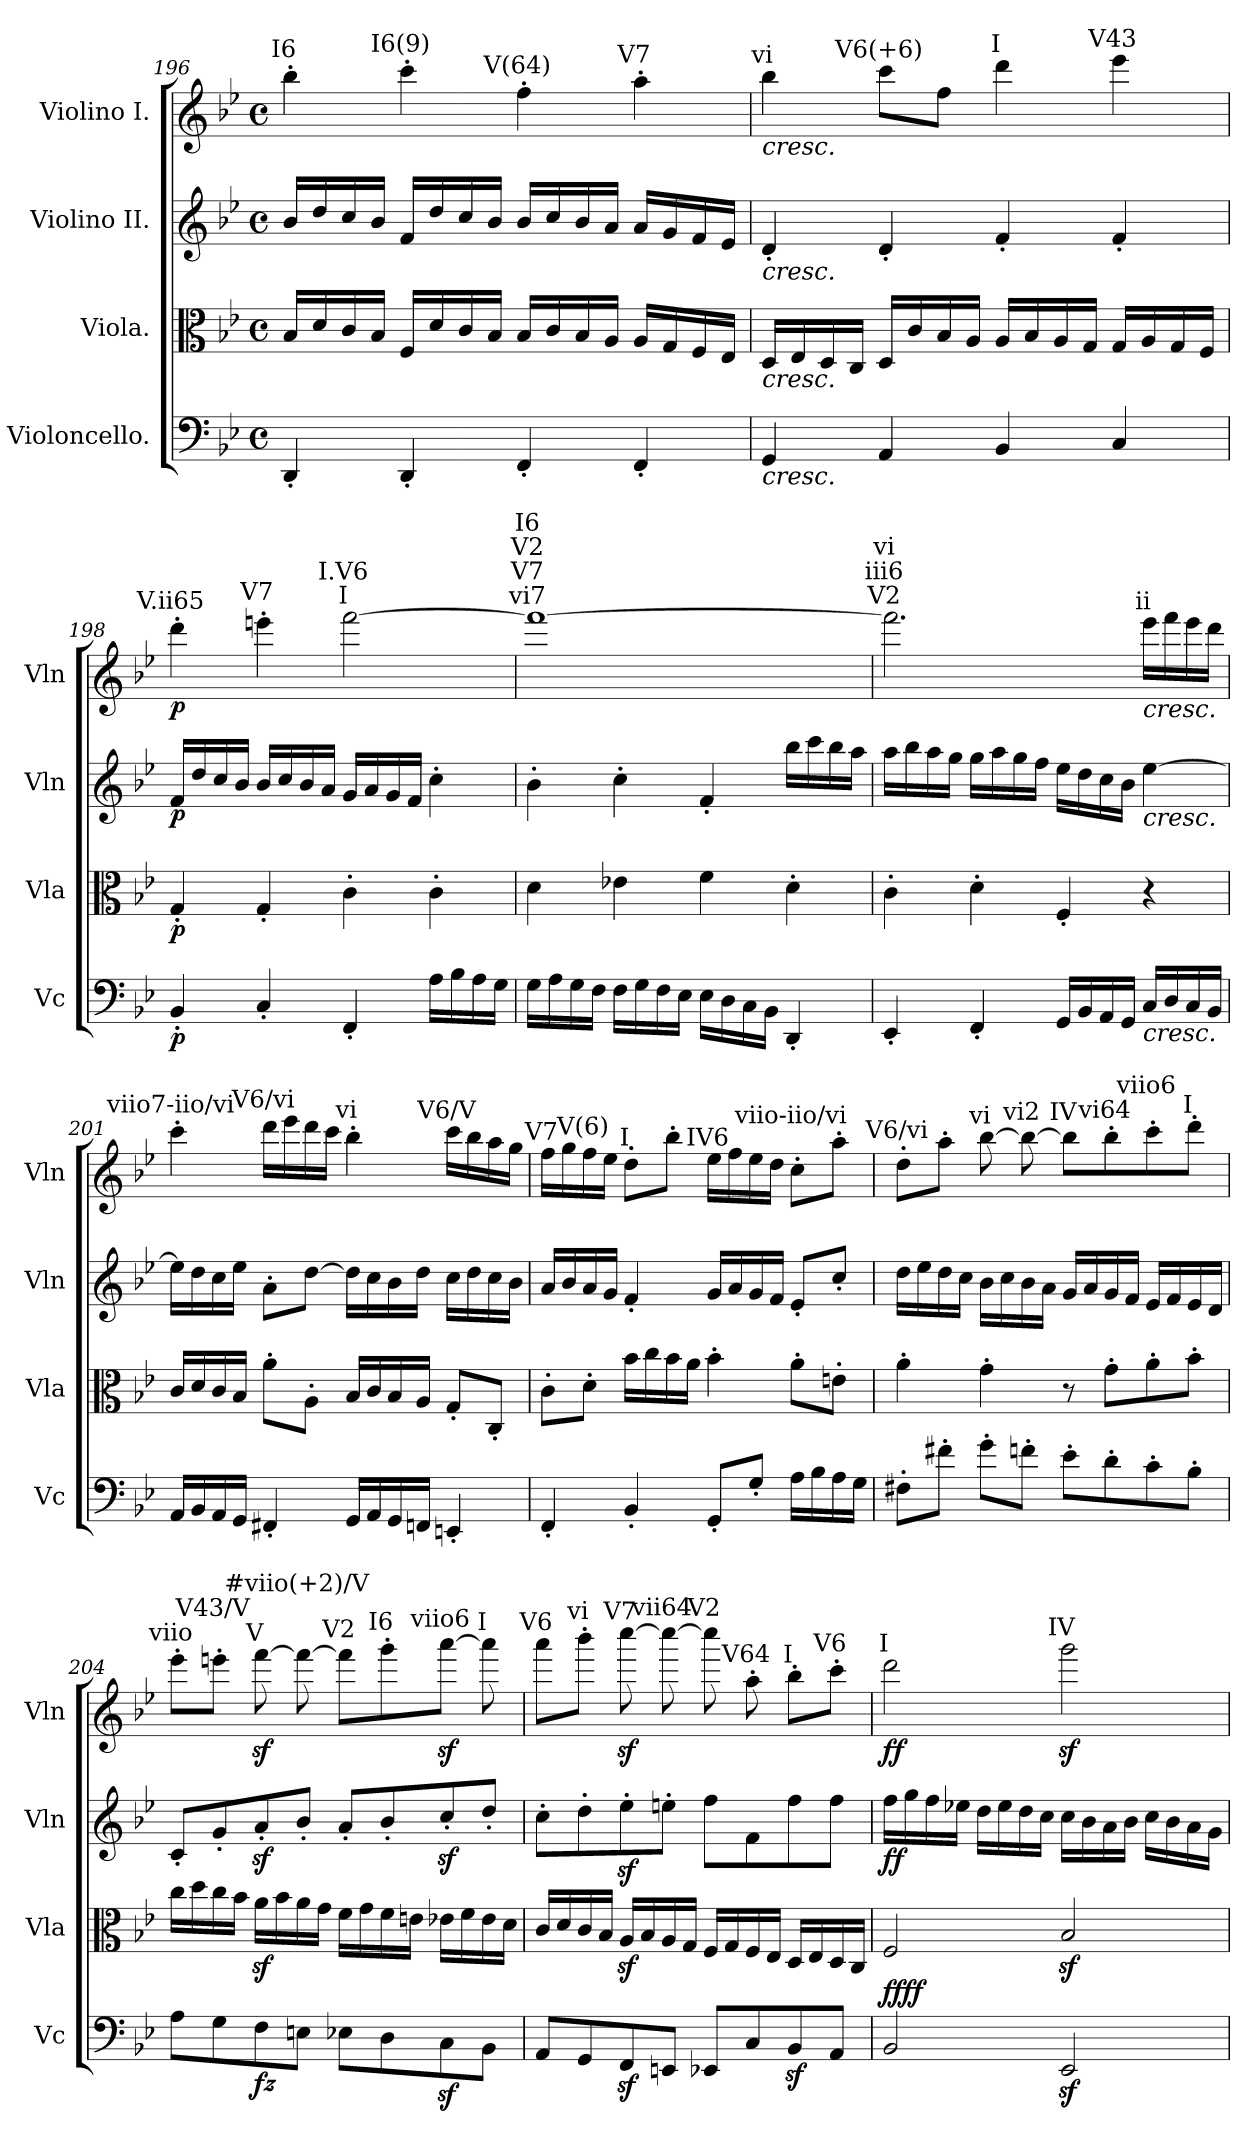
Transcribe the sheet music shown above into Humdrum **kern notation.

**kern	**dynam	**kern	**dynam	**kern	**dynam	**kern	**dynam
*part4	*part4	*part3	*part3	*part2	*part2	*part1	*part1
*staff4	*staff4	*staff3	*staff3	*staff2	*staff2	*staff1	*staff1
*I"Violoncello.	*	*I"Viola.	*	*I"Violino II.	*	*I"Violino I.	*
*I'Vc	*	*I'Vla	*	*I'Vln	*	*I'Vln	*
!!LO:LB:g=z
*clefF4	*	*clefC3	*	*clefG2	*	*clefG2	*
*k[b-e-]	*	*k[b-e-]	*	*k[b-e-]	*	*k[b-e-]	*
*B-:	*	*B-:	*	*B-:	*	*B-:	*
*M4/4	*	*M4/4	*	*M4/4	*	*M4/4	*
*met(c)	*	*met(c)	*	*met(c)	*	*met(c)	*
=196	=196	=196	=196	=196	=196	=196	=196
!	!	!	!	!	!	!LO:TX:a:cj:t=I6	!
4DD'</	.	16B-/LL	.	16b-/LL	.	4bb-'>\	.
.	.	16d/	.	16dd/	.	.	.
.	.	16c/	.	16cc/	.	.	.
.	.	16B-/JJ	.	16b-/JJ	.	.	.
!	!	!	!	!	!	!LO:TX:a:cj:t=I6(9)	!
4DD'</	.	16F/LL	.	16f/LL	.	4ccc'>\	.
.	.	16d/	.	16dd/	.	.	.
.	.	16c/	.	16cc/	.	.	.
.	.	16B-/JJ	.	16b-/JJ	.	.	.
!	!	!	!	!	!	!LO:TX:a:cj:t=V(64)	!
4FF'</	.	16B-/LL	.	16b-/LL	.	4ff'>\	.
.	.	16c/	.	16cc/	.	.	.
.	.	16B-/	.	16b-/	.	.	.
.	.	16A/JJ	.	16a/JJ	.	.	.
!	!	!	!	!	!	!LO:TX:a:cj:t=V7	!
4FF'</	.	16A/LL	.	16a/LL	.	4aa'>\	.
.	.	16G/	.	16g/	.	.	.
.	.	16F/	.	16f/	.	.	.
.	.	16E-/JJ	.	16e-/JJ	.	.	.
!!LO:LB:g=z
=197	=197	=197	=197	=197	=197	=197	=197
!	!	!	!	!	!	!LO:TX:a:cj:t=vi	!
!	!	!	!	!	!	!LO:TX:b:i:t=cresc.	!
!	!	!	!	!LO:TX:b:i:t=cresc.	!	!	!
!	!	!LO:TX:b:i:t=cresc.	!	!	!	!	!
!LO:TX:b:i:t=cresc.	!	!	!	!	!	!	!
4GG/	.	16D/LL	.	4d'</	.	4bb-\	.
.	.	16E-/	.	.	.	.	.
.	.	16D/	.	.	.	.	.
.	.	16C/JJ	.	.	.	.	.
!	!	!	!	!	!	!LO:TX:a:cj:t=V6(+6)	!
4AA/	.	16D/LL	.	4d'</	.	8ccc\L	.
.	.	16c/	.	.	.	.	.
.	.	16B-/	.	.	.	8ff\J	.
.	.	16A/JJ	.	.	.	.	.
!	!	!	!	!	!	!LO:TX:a:cj:t=I	!
4BB-/	.	16A/LL	.	4f'</	.	4ddd\	.
.	.	16B-/	.	.	.	.	.
.	.	16A/	.	.	.	.	.
.	.	16G/JJ	.	.	.	.	.
!	!	!	!	!	!	!LO:TX:a:cj:t=V43	!
4C/	.	16G/LL	.	4f'</	.	4eee-\	.
.	.	16A/	.	.	.	.	.
.	.	16G/	.	.	.	.	.
.	.	16F/JJ	.	.	.	.	.
=198	=198	=198	=198	=198	=198	=198	=198
!	!	!	!	!	!	!LO:TX:a:cj:t=V.ii65	!
!	!LO:DY:b	!	!LO:DY:b	!	!LO:DY:b	!	!LO:DY:b
4BB-'</	p	4G'</	p	16f/LL	p	4ddd'>\	p
.	.	.	.	16dd/	.	.	.
.	.	.	.	16cc/	.	.	.
.	.	.	.	16b-/JJ	.	.	.
!	!	!	!	!	!	!LO:TX:a:cj:t=V7	!
4C'</	.	4G'</	.	16b-/LL	.	4eeen'>\	.
.	.	.	.	16cc/	.	.	.
.	.	.	.	16b-/	.	.	.
.	.	.	.	16a/JJ	.	.	.
!	!	!	!	!	!	!LO:TX:a:cj:t=I	!
!	!	!	!	!	!	!LO:TX:a:cj:t=I.V6	!
4FF'</	.	4c'>\	.	16g/LL	.	[2fff\	.
.	.	.	.	16a/	.	.	.
.	.	.	.	16g/	.	.	.
.	.	.	.	16f/JJ	.	.	.
16A\LL	.	4c'>\	.	4cc'>\	.	.	.
16B-\	.	.	.	.	.	.	.
16A\	.	.	.	.	.	.	.
16G\JJ	.	.	.	.	.	.	.
=199	=199	=199	=199	=199	=199	=199	=199
!	!	!	!	!	!	!LO:TX:a:cj:t=vi7	!
!	!	!	!	!	!	!LO:TX:a:cj:t=V7	!
!	!	!	!	!	!	!LO:TX:a:cj:t=V2	!
!	!	!	!	!	!	!LO:TX:a:cj:t=I6	!
16G\LL	.	4d\	.	4b-'>\	.	1fff_	.
16A\	.	.	.	.	.	.	.
16G\	.	.	.	.	.	.	.
16F\JJ	.	.	.	.	.	.	.
16F\LL	.	4e-X\	.	4cc'>\	.	.	.
16G\	.	.	.	.	.	.	.
16F\	.	.	.	.	.	.	.
16E-\JJ	.	.	.	.	.	.	.
16E-\LL	.	4f\	.	4f'</	.	.	.
16D\	.	.	.	.	.	.	.
16C\	.	.	.	.	.	.	.
16BB-\JJ	.	.	.	.	.	.	.
4DD'</	.	4d'>\	.	16bb-\LL	.	.	.
.	.	.	.	16ccc\	.	.	.
.	.	.	.	16bb-\	.	.	.
.	.	.	.	16aa\JJ	.	.	.
!!LO:PB:g=z
=200	=200	=200	=200	=200	=200	=200	=200
!	!	!	!	!	!	!LO:TX:a:cj:t=V2	!
!	!	!	!	!	!	!LO:TX:a:cj:t=iii6	!
!	!	!	!	!	!	!LO:TX:a:cj:t=vi	!
4EE-'</	.	4c'>\	.	16aa\LL	.	2.fff\]	.
.	.	.	.	16bb-\	.	.	.
.	.	.	.	16aa\	.	.	.
.	.	.	.	16gg\JJ	.	.	.
4FF'</	.	4d'>\	.	16gg\LL	.	.	.
.	.	.	.	16aa\	.	.	.
.	.	.	.	16gg\	.	.	.
.	.	.	.	16ff\JJ	.	.	.
16GG/LL	.	4F'</	.	16ee-\LL	.	.	.
16BB-/	.	.	.	16dd\	.	.	.
16AA/	.	.	.	16cc\	.	.	.
16GG/JJ	.	.	.	16b-\JJ	.	.	.
!	!	!	!	!	!	!LO:TX:a:cj:t=ii	!
!	!	!	!	!	!	!LO:TX:b:i:t=cresc.	!
!	!	!	!	!LO:TX:b:i:t=cresc.	!	!	!
!LO:TX:b:i:t=cresc.	!	!	!	!	!	!	!
16C/LL	.	4r	.	[4ee-\	.	16eee-\LL	.
16D/	.	.	.	.	.	16fff\	.
16C/	.	.	.	.	.	16eee-\	.
16BB-/JJ	.	.	.	.	.	16ddd\JJ	.
=201	=201	=201	=201	=201	=201	=201	=201
!	!	!	!	!	!	!LO:TX:a:cj:t=viio7-iio/vi	!
16AA/LL	.	16c/LL	.	16ee-\LL]	.	4ccc'>\	.
16BB-/	.	16d/	.	16dd\	.	.	.
16AA/	.	16c/	.	16cc\	.	.	.
16GG/JJ	.	16B-/JJ	.	16ee-\JJ	.	.	.
!	!	!	!	!	!	!LO:TX:a:cj:t=V6/vi	!
4FF#X'</	.	8a'>\L	.	8a'>\L	.	16ddd\LL	.
.	.	.	.	.	.	16eee-\	.
.	.	8A'>\J	.	[8dd\J	.	16ddd\	.
.	.	.	.	.	.	16ccc\JJ	.
!	!	!	!	!	!	!LO:TX:a:cj:t=vi	!
16GG/LL	.	16B-/LL	.	16dd\LL]	.	4bb-'>\	.
16AA/	.	16c/	.	16cc\	.	.	.
16GG/	.	16B-/	.	16b-\	.	.	.
16FFn/JJ	.	16A/JJ	.	16dd\JJ	.	.	.
!	!	!	!	!	!	!LO:TX:a:cj:t=V6/V	!
4EEn'</	.	8G'</L	.	16cc\LL	.	16ccc\LL	.
.	.	.	.	16dd\	.	16bb-\	.
.	.	8C'</J	.	16cc\	.	16aa\	.
.	.	.	.	16b-\JJ	.	16gg\JJ	.
!!LO:LB:g=z
=202	=202	=202	=202	=202	=202	=202	=202
!	!	!	!	!	!	!LO:TX:a:cj:t=V7	!
4FF'</	.	8c'>\L	.	16a/LL	.	16ff\LL	.
.	.	.	.	16b-/	.	16gg\	.
!	!	!	!	!	!	!LO:TX:a:cj:t=V(6)	!
.	.	8d'>\J	.	16a/	.	16ff\	.
.	.	.	.	16g/JJ	.	16ee-\JJ	.
!	!	!	!	!	!	!LO:TX:a:cj:t=I	!
4BB-'</	.	16b-\LL	.	4f'</	.	8dd'>\L	.
.	.	16cc\	.	.	.	.	.
.	.	16b-\	.	.	.	8bb-'>\J	.
.	.	16a\JJ	.	.	.	.	.
!	!	!	!	!	!	!LO:TX:a:cj:t=IV6	!
8GG'</L	.	4b-'>\	.	16g/LL	.	16ee-\LL	.
.	.	.	.	16a/	.	16ff\	.
8G'</J	.	.	.	16g/	.	16ee-\	.
.	.	.	.	16f/JJ	.	16dd\JJ	.
!	!	!	!	!	!	!LO:TX:a:cj:t=viio-iio/vi	!
16A\LL	.	8a'>\L	.	8e-'</L	.	8cc'>\L	.
16B-\	.	.	.	.	.	.	.
16A\	.	8en'>\J	.	8cc'</J	.	8aa'>\J	.
16G\JJ	.	.	.	.	.	.	.
!!LO:LB:g=z
=203	=203	=203	=203	=203	=203	=203	=203
!	!	!	!	!	!	!LO:TX:a:cj:t=V6/vi	!
8F#X'>\L	.	4a'>\	.	16dd\LL	.	8dd'>\L	.
.	.	.	.	16ee-\	.	.	.
8f#X'>\J	.	.	.	16dd\	.	8aa'>\J	.
.	.	.	.	16cc\JJ	.	.	.
!	!	!	!	!	!	!LO:TX:a:cj:t=vi	!
8g'>\L	.	4g'>\	.	16b-\LL	.	[8bb-\	.
.	.	.	.	16cc\	.	.	.
!	!	!	!	!	!	!LO:TX:a:cj:t=vi2	!
8fn'>\J	.	.	.	16b-\	.	8bb-\_	.
.	.	.	.	16a\JJ	.	.	.
!	!	!	!	!	!	!LO:TX:a:cj:t=IV	!
8e-'>\L	.	8r	.	16g/LL	.	8bb-\L]	.
.	.	.	.	16a/	.	.	.
!	!	!	!	!	!	!LO:TX:a:cj:t=vi64	!
8d'>\	.	8g'>\L	.	16g/	.	8bb-'>\	.
.	.	.	.	16f/JJ	.	.	.
!	!	!	!	!	!	!LO:TX:a:cj:t=viio6	!
8c'>\	.	8a'>\	.	16e-/LL	.	8ccc'>\	.
.	.	.	.	16f/	.	.	.
!	!	!	!	!	!	!LO:TX:a:cj:t=I	!
8B-'>\J	.	8b-'>\J	.	16e-/	.	8ddd'>\J	.
.	.	.	.	16d/JJ	.	.	.
=204	=204	=204	=204	=204	=204	=204	=204
!	!	!	!	!	!	!LO:TX:a:cj:t=viio	!
8A\L	.	16cc\LL	.	8c'</L	.	8eee-'>\L	.
.	.	16dd\	.	.	.	.	.
!	!	!	!	!	!	!LO:TX:a:cj:t=V43/V	!
8G\	.	16cc\	.	8g'</	.	8eeen'>\J	.
.	.	16b-\JJ	.	.	.	.	.
!	!	!	!	!	!	!LO:TX:a:cj:t=V	!
!	!LO:DY:b	!	!	!	!	!	!
8F\	fz	16az<\LL	.	8az<'</	.	[8fffz<\	.
.	.	16b-\	.	.	.	.	.
!	!	!	!	!	!	!LO:TX:a:cj:t=#viio(+2)/V	!
8En\J	.	16a\	.	8b-'</J	.	8fff\_	.
.	.	16g\JJ	.	.	.	.	.
!	!	!	!	!	!	!LO:TX:a:cj:t=V2	!
8E-X\L	.	16f\LL	.	8a'>/L	.	8fff\L]	.
.	.	16g\	.	.	.	.	.
!	!	!	!	!	!	!LO:TX:a:cj:t=I6	!
8D\	.	16f\	.	8b-'</	.	8ggg'>\	.
.	.	16en\JJ	.	.	.	.	.
!	!	!	!	!	!	!LO:TX:a:cj:t=viio6	!
8Cz>\	.	16e-X\LL	.	8ccz<'</	.	[8aaaz<\J	.
.	.	16f\	.	.	.	.	.
!	!	!	!	!	!	!LO:TX:a:cj:t=I	!
8BB-\J	.	16e-\	.	8dd'</J	.	8aaa\]	.
.	.	16d\JJ	.	.	.	.	.
!!LO:PB:g=z
=205	=205	=205	=205	=205	=205	=205	=205
!	!	!	!	!	!	!LO:TX:a:cj:t=V6	!
8AA/L	.	16c/LL	.	8cc'>\L	.	8aaa\L	.
.	.	16d/	.	.	.	.	.
!	!	!	!	!	!	!LO:TX:a:cj:t=vi	!
8GG/	.	16c/	.	8dd'>\	.	8bbb-'>\J	.
.	.	16B-/JJ	.	.	.	.	.
!	!	!	!	!	!	!LO:TX:a:cj:t=V7	!
8FFz</	.	16Az</LL	.	8ee-z<'>\	.	[8ccccz<\	.
.	.	16B-/	.	.	.	.	.
!	!	!	!	!	!	!LO:TX:a:cj:t=vii64	!
8EEn/J	.	16A/	.	8een'>\J	.	8cccc\_	.
.	.	16G/JJ	.	.	.	.	.
!	!	!	!	!	!	!LO:TX:a:cj:t=V2	!
8EE-X/L	.	16F/LL	.	8ff\L	.	8cccc\]	.
.	.	16G/	.	.	.	.	.
!	!	!	!	!	!	!LO:TX:a:cj:t=V64	!
8C/	.	16F/	.	8f\	.	8aa'>\	.
.	.	16E-/JJ	.	.	.	.	.
!	!	!	!	!	!	!LO:TX:a:cj:t=I	!
8BB-z>/	.	16D/LL	.	8ff\	.	8bb-'>\L	.
.	.	16E-/	.	.	.	.	.
!	!	!	!	!	!	!LO:TX:a:cj:t=V6	!
8AA/J	.	16D/	.	8ff\J	.	8ccc'>\J	.
.	.	16C/JJ	.	.	.	.	.
!!LO:PB:g=z
=206	=206	=206	=206	=206	=206	=206	=206
!	!	!	!	!	!	!LO:TX:a:cj:t=I	!
!	!LO:DY:b	!	!	!	!	!	!
!	!LO:DY:n=1:a	!	!	!	!LO:DY:b	!	!LO:DY:b
2BB-/	ff ff	2F/	.	16ff\LL	ff	2ddd\	ff
.	.	.	.	16gg\	.	.	.
.	.	.	.	16ff\	.	.	.
.	.	.	.	16ee-X\JJ	.	.	.
.	.	.	.	16dd\LL	.	.	.
.	.	.	.	16ee-\	.	.	.
.	.	.	.	16dd\	.	.	.
.	.	.	.	16cc\JJ	.	.	.
!	!	!	!	!	!	!LO:TX:a:cj:t=IV	!
2EE-z</	.	2B-z>/	.	16cc\LL	.	2gggz<\	.
.	.	.	.	16b-\	.	.	.
.	.	.	.	16a\	.	.	.
.	.	.	.	16b-\JJ	.	.	.
.	.	.	.	16cc\LL	.	.	.
.	.	.	.	16b-\	.	.	.
.	.	.	.	16a\	.	.	.
.	.	.	.	16g\JJ	.	.	.
=	=	=	=	=	=	=	=
*-	*-	*-	*-	*-	*-	*-	*-
